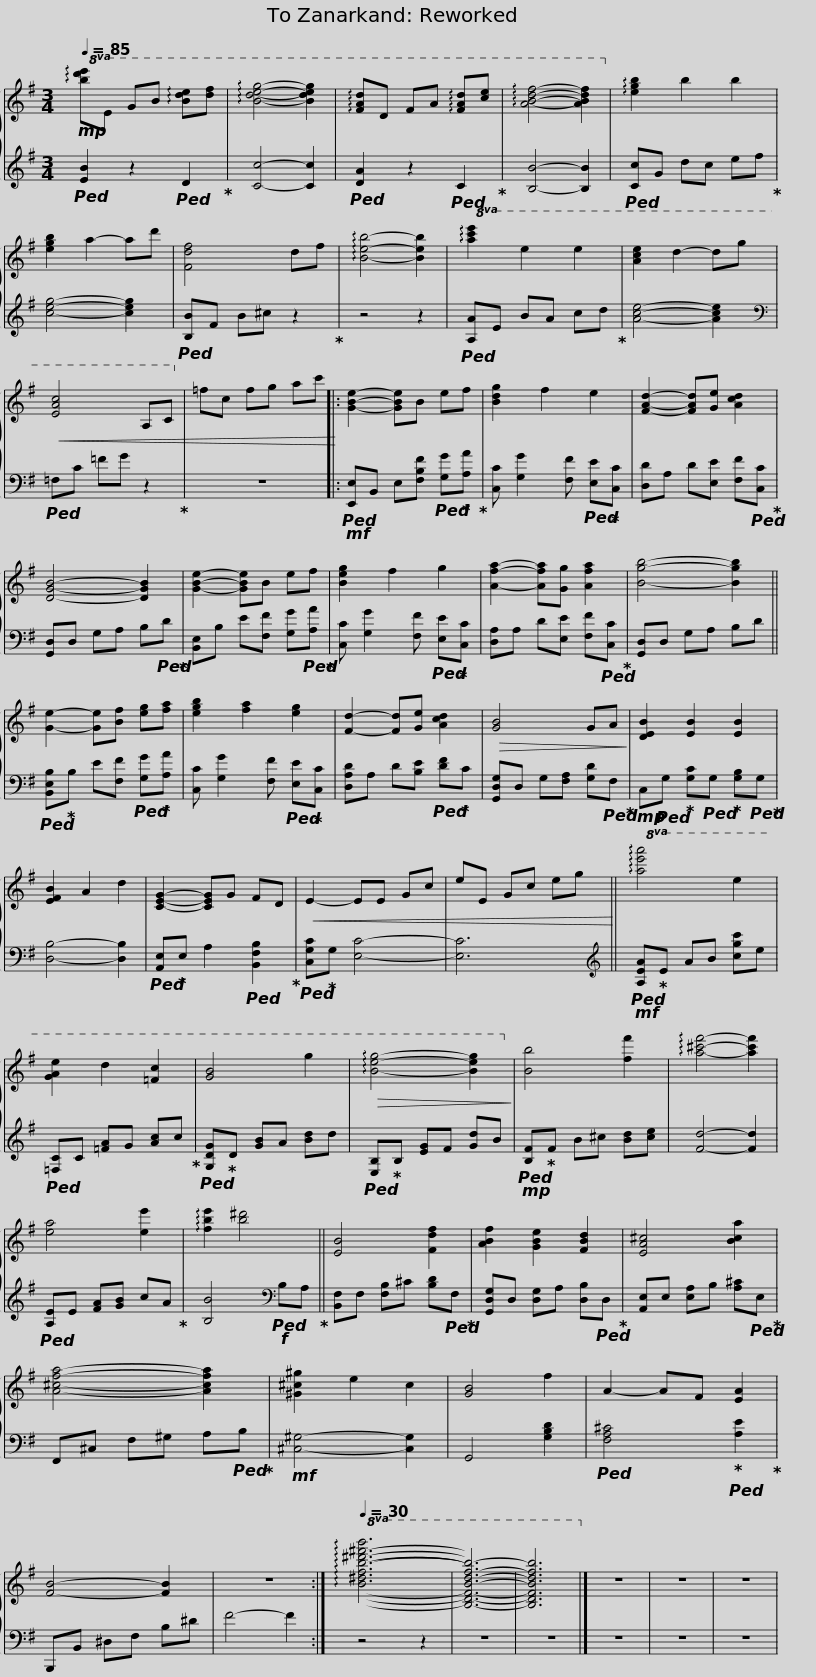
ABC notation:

X:1
%%score { 1 | 2 }
L:1/8
Q:1/4=85
M:3/4
I:linebreak $
K:G
V:1 treble
V:2 treble
V:1
!mp!!8va(! !arpeggio![bd'e']e gb !arpeggio![bd'e'][d'f'] | !arpeggio![bd'e'g']4- [bd'e'g']2 | !arpeggio![fad']d fa !arpeggio![fad'][c'e'] | !arpeggio![abd'f']4- [abd'f']2!8va)! | !arpeggio![egb]2 b2 b2 | %5
 [egb]2 a2- ad' | [Fdf]4 df |$ !arpeggio![Beb]4- [Beb]2 |!8va(! !arpeggio![ac'e']2 e'2 e'2 | [ac'e']2 d'2- d'g' | %10
!<(! [eac']4 Ac!8va)! | =fc fg ac'!<)! |: [GBe]2- [GBe]B ef | [Bdg]2 f2 e2 |$ [FAd]2- [FAd][Ge] [Acd]2 | %15
 [DGB]4- [DGB]2 | [GBe]2- [GBe]B ef | [Beg]2 f2 g2 | [Afa]2- [Afa][Gg] [Afa]2 | [Bgb]4- [Bgb]2 ||$ %20
 [Ge]2- [Ge][Bf] [eg][fa] | [egb]2 [fa]2 [eg]2 | [Fd]2- [Fd][Ge] [Acd]2 |!>(! [GB]4 GA!>)! | [DEB]2 [EB]2 [EB]2 | %25
 [EFB]2 A2 d2 | [CEG]2- [CEG]G FD |$!<(! E2- EE Gc | eE Gc eg!<)! ||!8va(! !arpeggio![ae'a']4 e'2 | %30
 [gae']2 d'2 [=fc']2 | [gb]4 g'2 |!>(! !arpeggio![be'g']4- [be'g']2!8va)!!>)! | [Bb]4 [ff']2 |$ !arpeggio![a^c'f']4- [ac'f']2 | %35
 [ea]4 [ee']2 | !arpeggio![fbe']2 [b^d']4 || [EB]4 [Fdf]2 | [ABf]2 [GBe]2 [FBd]2 | [EA^c]4 [Bca]2 | %40
 [A^cfa]4- [Acfa]2 |$ [^G^c^g]2 e2 c2 | [GB]4 f2 | A2- AF [EA]2 | [FB]4- [FB]2 | %45
 z6 :|[Q:1/4=30]!8va(! !arpeggio![B^dfb^d'^f'b']6- | [Bdfbd'f'b']6- | [Bdfbd'f'b']6!8va)! |] z6 | %50
 z6 | z6 | %52
V:2
!ped! [EB]2 z2!ped! D2!ped-up! | [Cc]4- [Cc]2 |!ped! [DA]2 z2!ped! C2!ped-up! | [B,B]4- [B,B]2 |!ped! [Cc]G dc ef!ped-up! | %5
 [ceg]4- [ceg]2 |!ped! [B,B]F B^c z2!ped-up! |$ z4 z2 |!ped! [A,A]E BA cd!ped-up! | [Ace]4- [Ace]2 | %10
[K:bass]!ped! =F,C =FG z2!ped-up! | z6 |:!mf!!ped! [E,,E,]B,, E,[F,B,F]!ped! [G,G]!ped-up![A,A]!ped-up! | [C,C] [G,G]2 [F,F]!ped! [E,E]!ped-up![C,C] |$ [D,D]A, D[E,E] [F,F]!ped![C,C]!ped-up! | %15
 [G,,D,]D, G,A, B,!ped!D!ped-up! | [B,,E,]B, E[F,F] [G,G]!ped![A,A]!ped-up! | [C,C] [G,G]2 [F,F]!ped! [E,E]!ped-up![C,C] | [D,A,]A, D[E,E] [F,F]!ped![C,C]!ped-up! | [G,,D,]D, G,A, B,D ||$ %20
!ped! [B,,E,B,]!ped-up!B, E[F,F]!ped! [G,G]!ped-up![A,A] | [C,C] [G,G]2 [F,F]!ped! [E,E]!ped-up![C,C] | [D,A,D]A, D[B,E]!ped! [DF]!ped-up!C | [G,,D,G,]D, G,[F,A,] [G,D]!ped!F,!ped-up! |!mp! C,!ped!G,!ped-up! [G,C]!ped!G,!ped-up! [G,B,]!ped!G,!ped-up! | %25
 [D,B,]4- [D,B,]2 |!ped! [A,,E,]!ped-up!E, A,2!ped! [B,,F,B,]2!ped-up! |$!ped! [C,G,C]!ped-up!G, [E,C]4- | [E,C]6 ||[K:treble]!mf!!ped! [A,EA]!ped-up!E AB [cgc']e | %30
!ped! [=F,C]C [=FA]G [Ac]c!ped-up! |!ped! [G,DG]!ped-up!D [GB]A [Bd]d |!ped! [E,B,]!ped-up!B, [EG]F [Gd]B |!mp!!ped! [B,F]!ped-up!F B^c [Bd][ce] |$ [Fd]4- [Fd]2 | %35
!ped! [A,E]E [FA][GB] cA!ped-up! | [B,B]4[K:bass]!f!!ped! B,A,!ped-up! || [B,,F,]F, [F,B,]^C [B,D]!ped!F,!ped-up! | [G,,D,G,]D, [D,G,]A, [D,B,]!ped!D,!ped-up! | [A,,E,]E, [E,A,]B, [A,^C]!ped!E,!ped-up! | %40
 F,,^C, F,^G, A,!ped!B,!ped-up! |$!mf! [^C,^G,]4- [C,G,]2 | G,,4 [G,B,D]2 |!ped! [F,A,^C]4!ped-up!!ped! [A,E]2!ped-up! | B,,,B,, ^D,F, B,^D | %45
 F4- F2 :| z4 z2 | z6 | z6 |] z6 | %50
 z6 | z6 | %52
